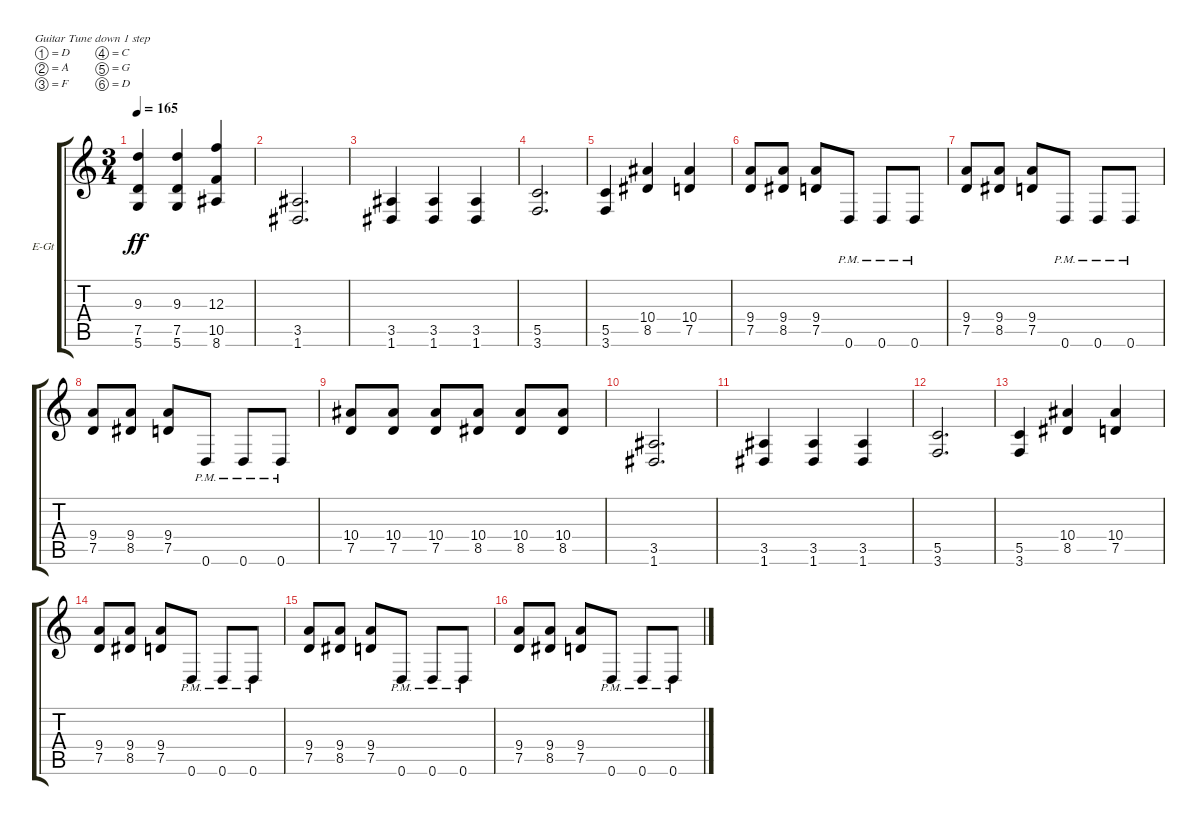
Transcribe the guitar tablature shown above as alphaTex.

\bracketExtendMode groupsimilarinstruments
\firstSystemTrackNameOrientation horizontal
\otherSystemsTrackNameOrientation horizontal
\track ("Electric Guitar 2" "E-Gt") {instrument distortionguitar}
\staff {score tabs}
\tuning (D4 A3 F3 C3 G2 D2)
\ts (3 4)
\tempo 165
\clef g2
\ks c
(5.6 7.5 9.3).4{dy ff} (5.6 7.5 9.3).4 (8.6 10.5 12.3).4 |
(1.6 3.5).2{d} |
(1.6 3.5).4 (1.6 3.5).4 (3.5 1.6).4 |
(3.6 5.5).2{d} |
(5.5 3.6).4 (8.5 10.4).4 (10.4 7.5).4 |
(7.5 9.4).8 (8.5 9.4).8 (7.5 9.4).8 0.6{pm}.8 0.6{pm}.8 0.6{pm}.8 |
(7.5 9.4).8 (8.5 9.4).8 (7.5 9.4).8 0.6{pm}.8 0.6{pm}.8 0.6{pm}.8 |
(7.5 9.4).8 (8.5 9.4).8 (7.5 9.4).8 0.6{pm}.8 0.6{pm}.8 0.6{pm}.8 |
(10.4 7.5).8 (10.4 7.5).8 (10.4 7.5).8 (10.4 8.5).8 (10.4 8.5).8 (10.4 8.5).8 |
(1.6 3.5).2{d} |
(1.6 3.5).4 (1.6 3.5).4 (3.5 1.6).4 |
(3.6 5.5).2{d} |
(5.5 3.6).4 (8.5 10.4).4 (10.4 7.5).4 |
(7.5 9.4).8 (8.5 9.4).8 (7.5 9.4).8 0.6{pm}.8 0.6{pm}.8 0.6{pm}.8 |
(7.5 9.4).8 (8.5 9.4).8 (7.5 9.4).8 0.6{pm}.8 0.6{pm}.8 0.6{pm}.8 |
(7.5 9.4).8 (8.5 9.4).8 (7.5 9.4).8 0.6{pm}.8 0.6{pm}.8 0.6{pm}.8
